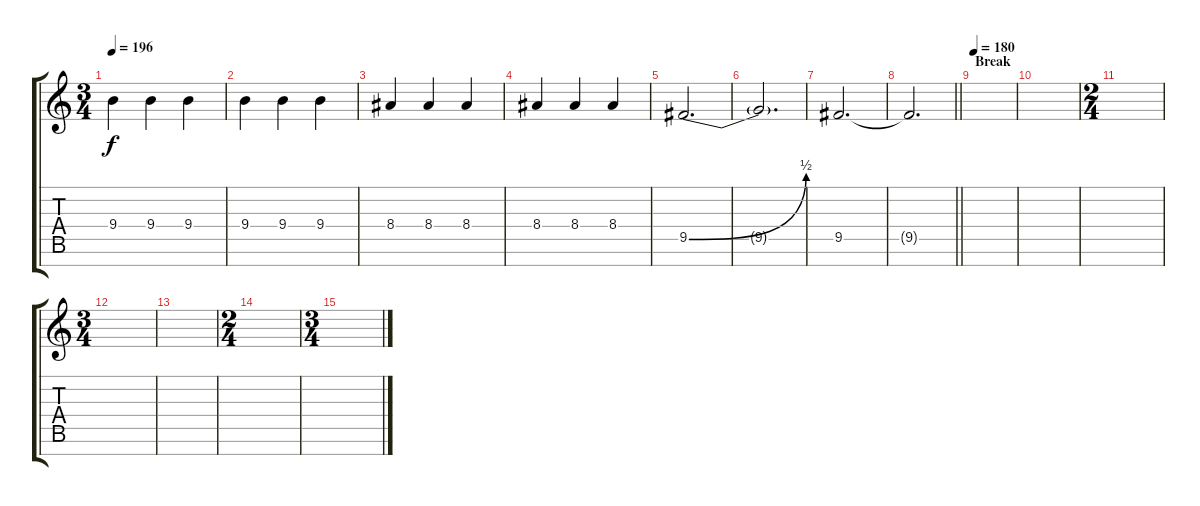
\track "" {instrument overdrivenguitar}
\staff {score tabs}
\tuning (E4 B3 G3 D3 A2 E2 B1) {hide}
\ts (3 4)
\tempo 196
\clef g2
\ks c
9.4.4{dy f} 9.4.4 9.4.4 |
9.4.4 9.4.4 9.4.4 |
8.4.4 8.4.4 8.4.4 |
8.4.4 8.4.4 8.4.4 |
9.5{be (bend 0 0 60 2)}.2{d} |
9.5{t}.2{d} |
9.5.2{d} |
\barLineRight lightlight
9.5{t}.2{d} |
\section ("" "Break")
\tempo 180
|
|
\ts (2 4)
|
\ts (3 4)
|
|
\ts (2 4)
|
\ts (3 4)
